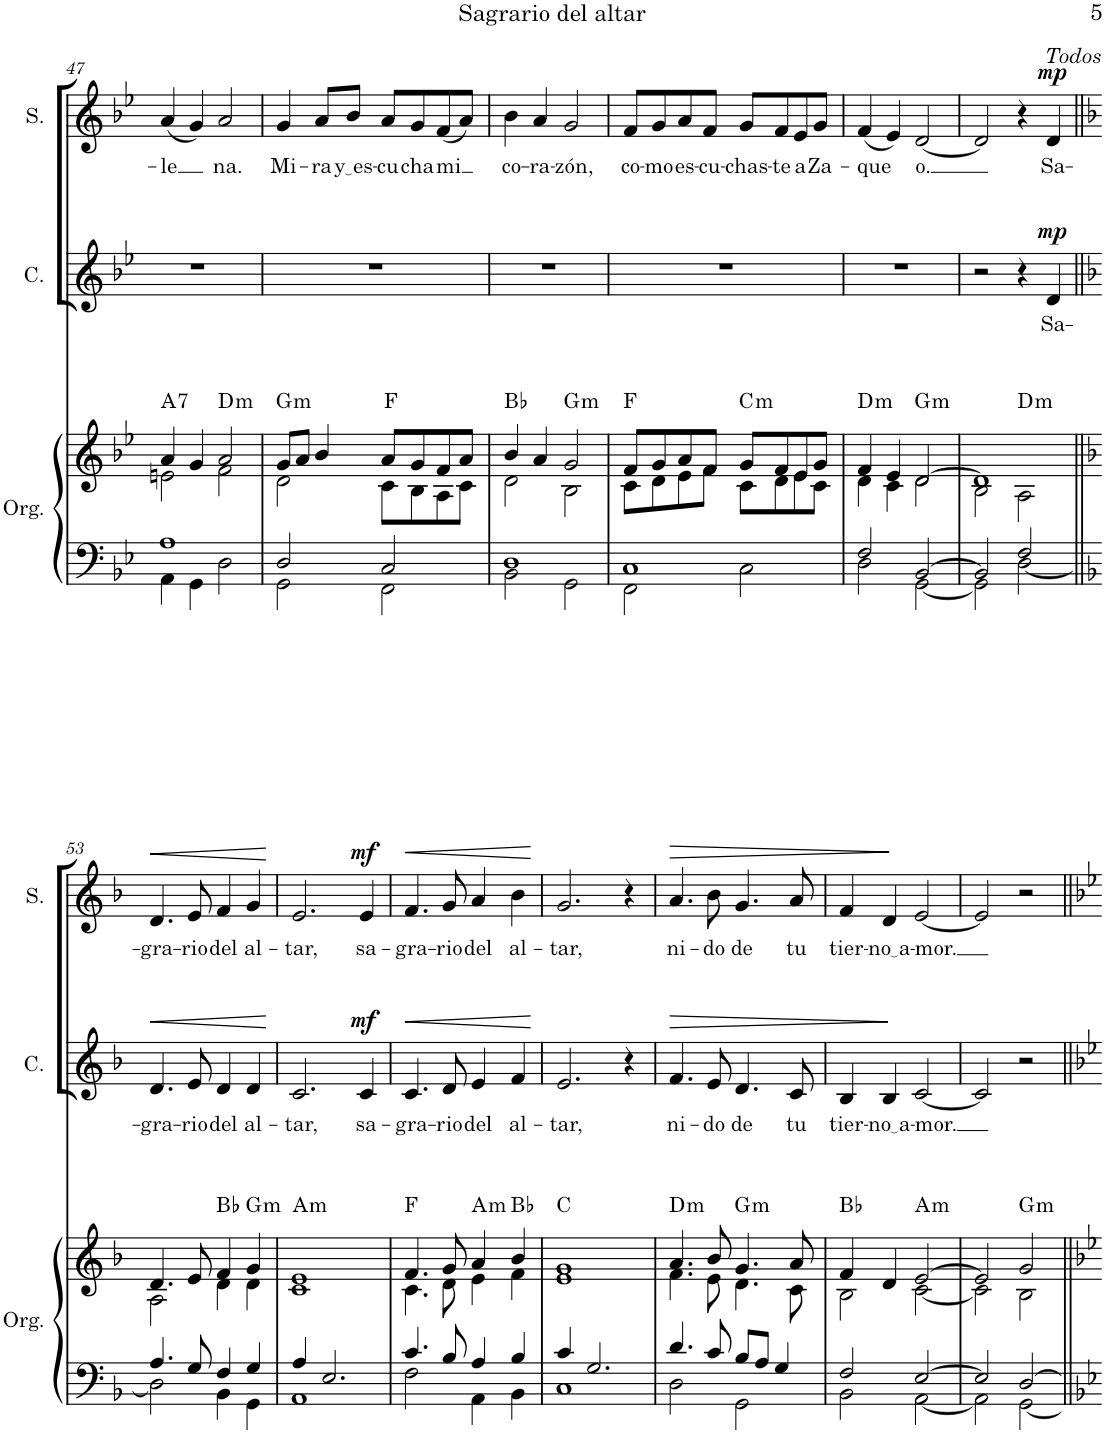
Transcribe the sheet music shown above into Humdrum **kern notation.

**kern	**kern	**harte	**kern	**text	**dynam	**kern	**text	**dynam
*part3	*part3	*part3	*part2	*part2	*part2	*part1	*part1	*part1
*staff4	*staff3	*	*staff2	*staff2	*staff2	*staff1	*staff1	*staff1
*I"Órgano	*	*	*I"Contralto	*	*	*I"Soprano	*	*
*	*	*	*I'C.	*	*	*I'S.	*	*
!!LO:PB:g=z
*clefF4	*clefG2	*	*clefG2	*	*	*clefG2	*	*
*k[b-e-]	*k[b-e-]	*	*k[b-e-]	*	*	*k[b-e-]	*	*
*M4/4	*M4/4	*	*M4/4	*	*	*M4/4	*	*
*met(c)	*met(c)	*	*met(c)	*	*	*met(c)	*	*
=47	=47	=47	=47	=47	=47	=47	=47	=47
*^	*^	*	*	*	*	*	*	*
!	!	!	!	!LO:H:kt=7	!	!	!	!	!LO:LY:b	!
1A	4AA\	4a/	2en\	A:7	1r	.	.	(4a/	-le	.
.	4GG\	4g/	.	.	.	.	.	4g/)	.	.
!	!	!	!	!LO:H:kt=m	!	!	!	!	!LO:LY:b	!
.	2D\	2a/	2f\	D:min	.	.	.	2a/	na.	.
=48	=48	=48	=48	=48	=48	=48	=48	=48	=48	=48
!	!	!	!	!LO:H:kt=m	!	!	!	!	!LO:LY:b	!
2D/	2GG\	8g/L	2d\	G:min	1r	.	.	4g/	Mi-	.
.	.	8a/J	.	.	.	.	.	.	.	.
!	!	!	!	!	!	!	!	!	!LO:LY:b	!
.	.	4b-/	.	.	.	.	.	8a/L	-ra	.
!	!	!	!	!	!	!	!	!	!LO:LY:b	!
.	.	.	.	.	.	.	.	8b-/J	y es	.
!	!	!	!	!	!	!	!	!	!LO:LY:b	!
2C/	2FF\	8a/L	8c\L	F:maj	.	.	.	8a/L	-cu	.
!	!	!	!	!	!	!	!	!	!LO:LY:b	!
.	.	8g/	8B-\	.	.	.	.	8g/	-cha	.
!	!	!	!	!	!	!	!	!	!LO:LY:b	!
.	.	8f/	8A\	.	.	.	.	(8f/	mi	.
.	.	8a/J	8c\J	.	.	.	.	8a/J)	.	.
=49	=49	=49	=49	=49	=49	=49	=49	=49	=49	=49
!	!	!	!	!	!	!	!	!	!LO:LY:b	!
1D	2BB-\	4b-/	2d\	Bb:maj	1r	.	.	4b-\	co-	.
!	!	!	!	!	!	!	!	!	!LO:LY:b	!
.	.	4a/	.	.	.	.	.	4a/	-ra-	.
!	!	!	!	!LO:H:kt=m	!	!	!	!	!LO:LY:b	!
.	2GG\	2g/	2B-\	G:min	.	.	.	2g/	-zón,	.
=50	=50	=50	=50	=50	=50	=50	=50	=50	=50	=50
!	!	!	!	!	!	!	!	!	!LO:LY:b	!
1C	2FF\	8f/L	8c\L	F:maj	1r	.	.	8f/L	co-	.
!	!	!	!	!	!	!	!	!	!LO:LY:b	!
.	.	8g/	8d\	.	.	.	.	8g/	-mo	.
!	!	!	!	!	!	!	!	!	!LO:LY:b	!
.	.	8a/	8e-\	.	.	.	.	8a/	es-	.
!	!	!	!	!	!	!	!	!	!LO:LY:b	!
.	.	8f/J	8f\J	.	.	.	.	8f/J	-cu-	.
!	!	!	!	!LO:H:kt=m	!	!	!	!	!LO:LY:b	!
.	2C\	8g/L	8c\L	C:min	.	.	.	8g/L	-chas-	.
!	!	!	!	!	!	!	!	!	!LO:LY:b	!
.	.	8f/	8d\	.	.	.	.	8f/	-te	.
!	!	!	!	!	!	!	!	!	!LO:LY:b	!
.	.	8e-/	8e-\	.	.	.	.	8e-/	a	.
!	!	!	!	!	!	!	!	!	!LO:LY:b	!
.	.	8g/J	8c\J	.	.	.	.	8g/J	Za-	.
=51	=51	=51	=51	=51	=51	=51	=51	=51	=51	=51
!	!	!	!	!LO:H:kt=m	!	!	!	!	!LO:LY:b	!
2F/	2D\	4f/	4d\	D:min	1r	.	.	(4f/	-que	.
.	.	4e-/	4c\	.	.	.	.	4e-/)	.	.
!	!	!	!	!LO:H:kt=m	!	!	!	!	!LO:LY:b	!
[2BB-/	[2GG\	[2d/	2d\	G:min	.	.	.	[2d/	o.	.
=52	=52	=52	=52	=52	=52	=52	=52	=52	=52	=52
2BB-/]	2GG\]	1d]	2B-\	.	2r	.	.	2d/]	.	.
!	!	!	!	!LO:H:kt=m	!	!	!	!	!	!
2F/	[2D\	.	2A\	D:min	4r	.	.	4r	.	.
!	!	!	!	!	!	!	!	!LO:TX:a:i:t=Todos	!	!
!	!	!	!	!	!	!LO:LY:b	!LO:DY:a	!	!LO:LY:b	!LO:DY:a
.	.	.	.	.	4d/	Sa-	mp	4d/	Sa-	mp
!!LO:LB:g=z
=53||	=53||	=53||	=53||	=53||	=53||	=53||	=53||	=53||	=53||	=53||
*k[b-]	*	*k[b-]	*	*	*k[b-]	*	*	*k[b-]	*	*
!	!	!	!	!	!	!LO:LY:b	!LO:HP:b	!	!LO:LY:b	!LO:HP:b
4.A/	2D\]	4.d/	2A\	.	4.d/	-gra-	<	4.d/	-gra-	<
!	!	!	!	!	!	!LO:LY:b	!	!	!LO:LY:b	!
8G/	.	8e/	.	.	8e/	-rio	.	8e/	-rio	.
!	!	!	!	!	!	!LO:LY:b	!	!	!LO:LY:b	!
4F/	4BB-\	4f/	4d\	Bb:maj	4d/	del	.	4f/	del	.
!	!	!	!	!LO:H:kt=m	!	!LO:LY:b	!	!	!LO:LY:b	!
4G/	4GG\	4g/	4d\	G:min	4d/	al-	.	4g/	al-	.
*v	*v	*	*	*	*	*	*	*	*	*
*	*v	*v	*	*	*	*	*	*	*
.	.	.	.	.	[	.	.	[
=54	=54	=54	=54	=54	=54	=54	=54	=54
*^	*^	*	*	*	*	*	*	*
!	!	!	!	!LO:H:kt=m	!	!LO:LY:b	!	!	!LO:LY:b	!
4A/	1AA	1e	1c	A:min	2.c/	-tar,	.	2.e/	-tar,	.
2.E/	.	.	.	.	.	.	.	.	.	.
!	!	!	!	!	!	!LO:LY:b	!LO:DY:a	!	!LO:LY:b	!LO:DY:a
.	.	.	.	.	4c/	sa-	mf	4e/	sa-	mf
=55	=55	=55	=55	=55	=55	=55	=55	=55	=55	=55
!	!	!	!	!	!	!LO:LY:b	!LO:HP:b	!	!LO:LY:b	!LO:HP:b
4.c/	2F\	4.f/	4.c\	F:maj	4.c/	-gra-	<	4.f/	-gra-	<
!	!	!	!	!	!	!LO:LY:b	!	!	!LO:LY:b	!
8B-/	.	8g/	8d\	.	8d/	-rio	.	8g/	-rio	.
!	!	!	!	!LO:H:kt=m	!	!LO:LY:b	!	!	!LO:LY:b	!
4A/	4AA\	4a/	4e\	A:min	4e/	del	.	4a/	del	.
!	!	!	!	!	!	!LO:LY:b	!	!	!LO:LY:b	!
4B-/	4BB-\	4b-/	4f\	Bb:maj	4f/	al-	.	4b-\	al-	.
*v	*v	*	*	*	*	*	*	*	*	*
*	*v	*v	*	*	*	*	*	*	*
.	.	.	.	.	[	.	.	[
=56	=56	=56	=56	=56	=56	=56	=56	=56
*^	*^	*	*	*	*	*	*	*
!	!	!	!	!	!	!LO:LY:b	!	!	!LO:LY:b	!
4c/	1C	1g	1e	C:maj	2.e/	-tar,	.	2.g/	-tar,	.
2.G/	.	.	.	.	.	.	.	.	.	.
.	.	.	.	.	4r	.	.	4r	.	.
=57	=57	=57	=57	=57	=57	=57	=57	=57	=57	=57
!	!	!	!	!LO:H:kt=m	!	!LO:LY:b	!LO:HP:b	!	!LO:LY:b	!LO:HP:b
4.d/	2D\	4.a/	4.f\	D:min	4.f/	ni-	>	4.a/	ni-	>
!	!	!	!	!	!	!LO:LY:b	!	!	!LO:LY:b	!
8c/	.	8b-/	8e\	.	8e/	-do	.	8b-\	-do	.
!	!	!	!	!LO:H:kt=m	!	!LO:LY:b	!	!	!LO:LY:b	!
8B-/L	2GG\	4.g/	4.d\	G:min	4.d/	de	.	4.g/	de	.
8A/J	.	.	.	.	.	.	.	.	.	.
4G/	.	.	.	.	.	.	.	.	.	.
!	!	!	!	!	!	!LO:LY:b	!	!	!LO:LY:b	!
.	.	8a/	8c\	.	8c/	tu	.	8a/	tu	.
=58	=58	=58	=58	=58	=58	=58	=58	=58	=58	=58
!	!	!	!	!	!	!LO:LY:b	!	!	!LO:LY:b	!
2F/	2BB-\	4f/	2B-\	Bb:maj	4B-/	tier-	.	4f/	tier-	.
!	!	!	!	!	!	!LO:LY:b	!	!	!LO:LY:b	!
.	.	4d/	.	.	4B-/	no a	.	4d/	no a	.
!	!	!	!	!LO:H:kt=m	!	!LO:LY:b	!	!	!LO:LY:b	!
[2E/	[2AA\	[2e/	[2c\	A:min	[2c/	-mor.	]	[2e/	-mor.	]
=59	=59	=59	=59	=59	=59	=59	=59	=59	=59	=59
2E/]	2AA\]	2e/]	2c\]	.	2c/]	.	.	2e/]	.	.
!	!	!	!	!LO:H:kt=m	!	!	!	!	!	!
[2D/	[2GG\	2g/	2B-\	G:min	2r	.	.	2r	.	.
*v	*v	*	*	*	*	*	*	*	*	*
*	*v	*v	*	*	*	*	*	*	*
=||	=||	=||	=||	=||	=||	=||	=||	=||
*-	*-	*-	*-	*-	*-	*-	*-	*-
